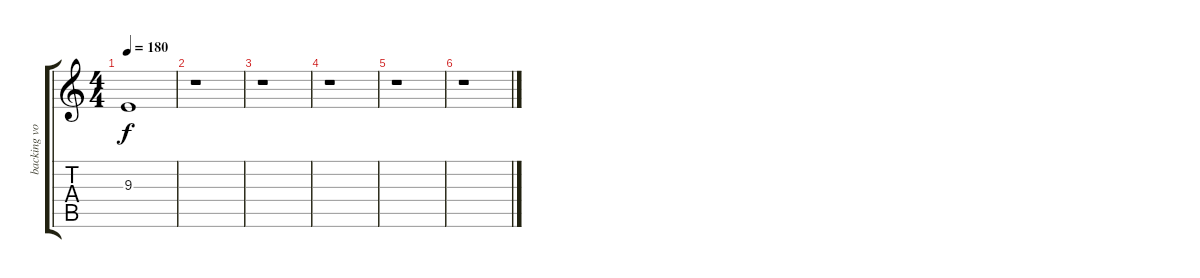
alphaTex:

\track ("backing vocals" "backing vo") {instrument choiraahs}
\staff {score tabs}
\tuning (E4 B3 G3 D3 A2 E2) {hide}
\ts (4 4)
\tempo 180
\clef g2
\ks c
9.3.1{dy f} |
r.1 |
r.1 |
r.1 |
r.1 |
r.1
